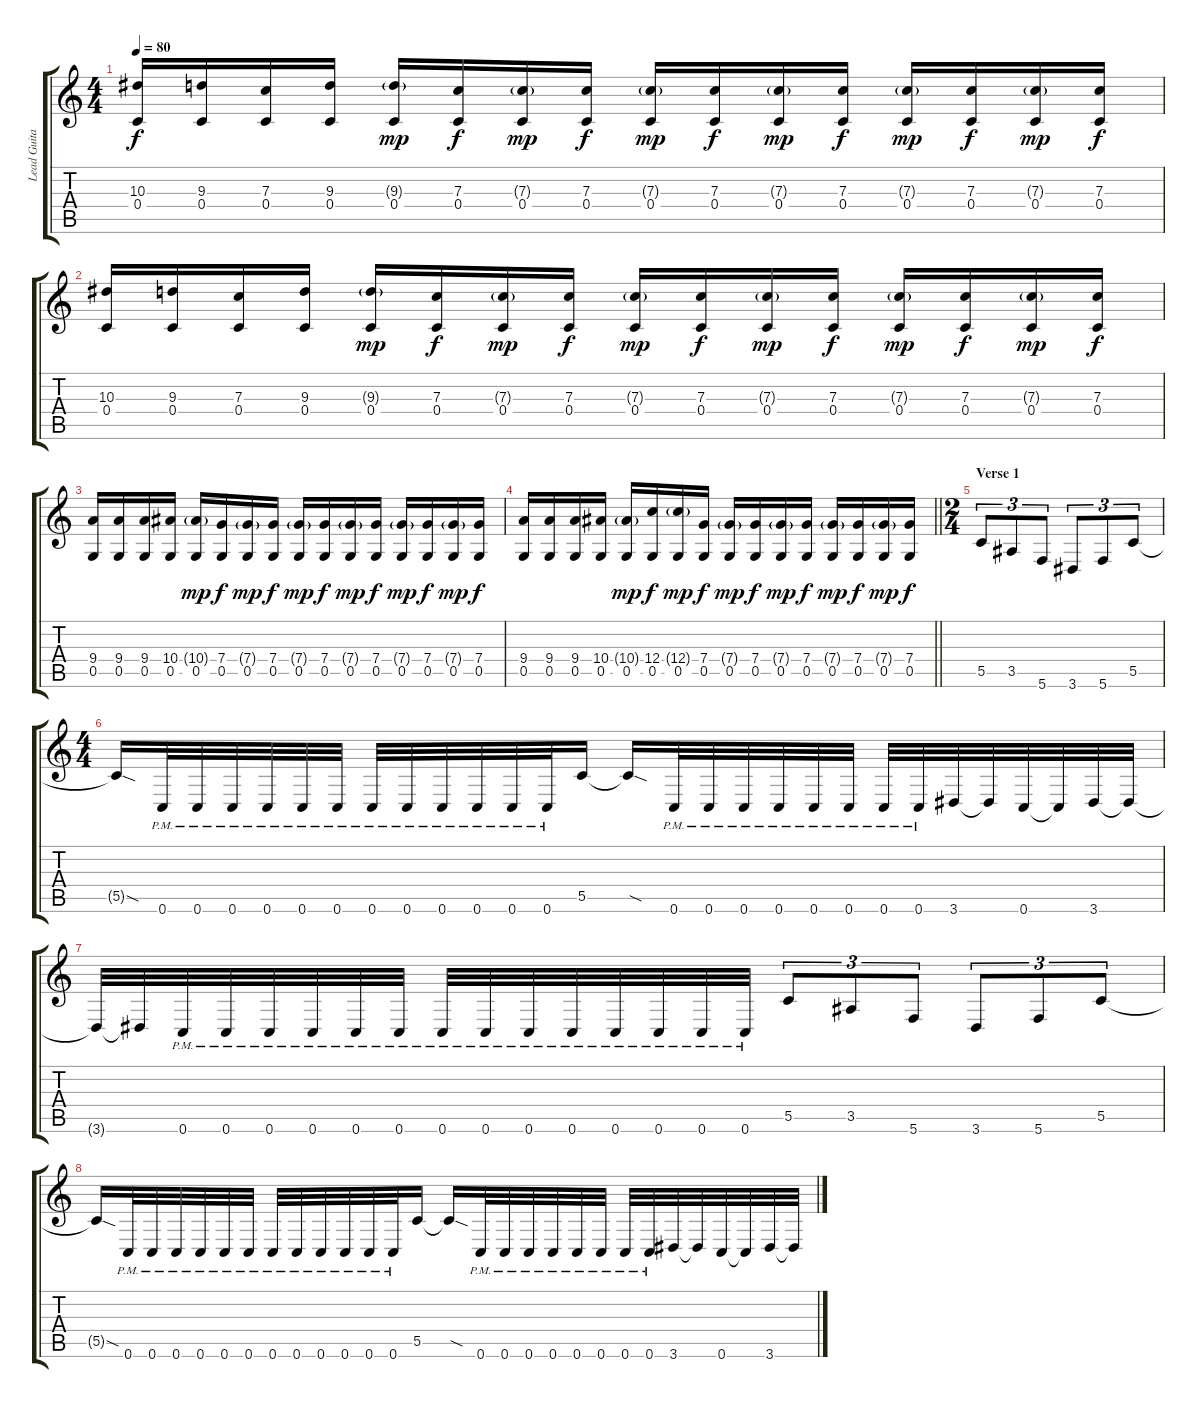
\track ("Lead Guitar (Andi)" "Lead Guita") {instrument electricguitarjazz}
\staff {score tabs}
\tuning (D4 A3 F3 C3 G2 C2) {hide}
\ts (4 4)
\tempo 80
\clef g2
\ks c
(10.3 0.4).16{dy f} (9.3 0.4).16 (7.3 0.4).16 (9.3 0.4).16 (9.3{g} 0.4).16{dy mp} (7.3 0.4).16{dy f} (7.3{g} 0.4).16{dy mp} (7.3 0.4).16{dy f} (7.3{g} 0.4).16{dy mp} (7.3 0.4).16{dy f} (7.3{g} 0.4).16{dy mp} (7.3 0.4).16{dy f} (7.3{g} 0.4).16{dy mp} (7.3 0.4).16{dy f} (7.3{g} 0.4).16{dy mp} (7.3 0.4).16{dy f} |
(10.3 0.4).16 (9.3 0.4).16 (7.3 0.4).16 (9.3 0.4).16 (9.3{g} 0.4).16{dy mp} (7.3 0.4).16{dy f} (7.3{g} 0.4).16{dy mp} (7.3 0.4).16{dy f} (7.3{g} 0.4).16{dy mp} (7.3 0.4).16{dy f} (7.3{g} 0.4).16{dy mp} (7.3 0.4).16{dy f} (7.3{g} 0.4).16{dy mp} (7.3 0.4).16{dy f} (7.3{g} 0.4).16{dy mp} (7.3 0.4).16{dy f} |
(9.4 0.5).16 (9.4 0.5).16 (9.4 0.5).16 (10.4 0.5).16 (10.4{g} 0.5).16{dy mp} (7.4 0.5).16{dy f} (7.4{g} 0.5).16{dy mp} (7.4 0.5).16{dy f} (7.4{g} 0.5).16{dy mp} (7.4 0.5).16{dy f} (7.4{g} 0.5).16{dy mp} (7.4 0.5).16{dy f} (7.4{g} 0.5).16{dy mp} (7.4 0.5).16{dy f} (7.4{g} 0.5).16{dy mp} (7.4 0.5).16{dy f} |
\barLineRight lightlight
(9.4 0.5).16 (9.4 0.5).16 (9.4 0.5).16 (10.4 0.5).16 (10.4{g} 0.5).16{dy mp} (12.4 0.5).16{dy f} (12.4{g} 0.5).16{dy mp} (7.4 0.5).16{dy f} (7.4{g} 0.5).16{dy mp} (7.4 0.5).16{dy f} (7.4{g} 0.5).16{dy mp} (7.4 0.5).16{dy f} (7.4{g} 0.5).16{dy mp} (7.4 0.5).16{dy f} (7.4{g} 0.5).16{dy mp} (7.4 0.5).16{dy f} |
\ts (2 4)
\section ("" "Verse 1")
5.5.8{tu (3 2) balance 12 instrument distortionguitar} 3.5.8{tu (3 2)} 5.6.8{tu (3 2)} 3.6.8{tu (3 2)} 5.6.8{tu (3 2)} 5.5.8{tu (3 2)} |
\ts (4 4)
5.5{sod t}.16 0.6{pm}.32 0.6{pm}.32 0.6{pm}.32 0.6{pm}.32 0.6{pm}.32 0.6{pm}.32 0.6{pm}.32 0.6{pm}.32 0.6{pm}.32 0.6{pm}.32 0.6{pm}.32 0.6{pm}.32 5.5.16 5.5{sod t}.16 0.6{pm}.32 0.6{pm}.32 0.6{pm}.32 0.6{pm}.32 0.6{pm}.32 0.6{pm}.32 0.6{pm}.32 0.6{pm}.32 3.6.32 3.6{t}.32 0.6.32 0.6{t}.32 3.6.32 3.6{t}.32 |
3.6{t}.32 3.6{t}.32 0.6{pm}.32 0.6{pm}.32 0.6{pm}.32 0.6{pm}.32 0.6{pm}.32 0.6{pm}.32 0.6{pm}.32 0.6{pm}.32 0.6{pm}.32 0.6{pm}.32 0.6{pm}.32 0.6{pm}.32 0.6{pm}.32 0.6{pm}.32 5.5.8{tu (3 2)} 3.5.8{tu (3 2)} 5.6.8{tu (3 2)} 3.6.8{tu (3 2)} 5.6.8{tu (3 2)} 5.5.8{tu (3 2)} |
5.5{sod t}.16 0.6{pm}.32 0.6{pm}.32 0.6{pm}.32 0.6{pm}.32 0.6{pm}.32 0.6{pm}.32 0.6{pm}.32 0.6{pm}.32 0.6{pm}.32 0.6{pm}.32 0.6{pm}.32 0.6{pm}.32 5.5.16 5.5{sod t}.16 0.6{pm}.32 0.6{pm}.32 0.6{pm}.32 0.6{pm}.32 0.6{pm}.32 0.6{pm}.32 0.6{pm}.32 0.6{pm}.32 3.6.32 3.6{t}.32 0.6.32 0.6{t}.32 3.6.32 3.6{t}.32
